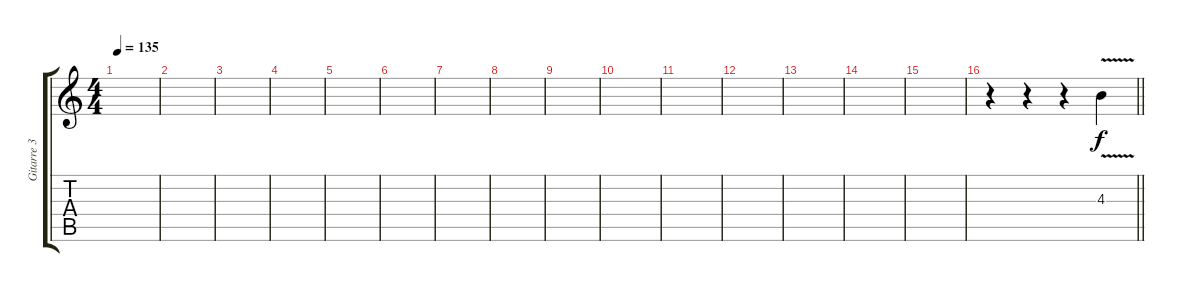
\track ("Gitarre 3" "Gitarre 3") {instrument distortionguitar}
\staff {score tabs}
\tuning (E4 B3 G3 D3 A2 E2) {hide}
\ts (4 4)
\tempo 135
\clef g2
\ks c
|
|
|
|
|
|
|
|
|
|
|
|
|
|
|
\barLineRight lightlight
r.4 r.4 r.4 4.3{v sl}.4
